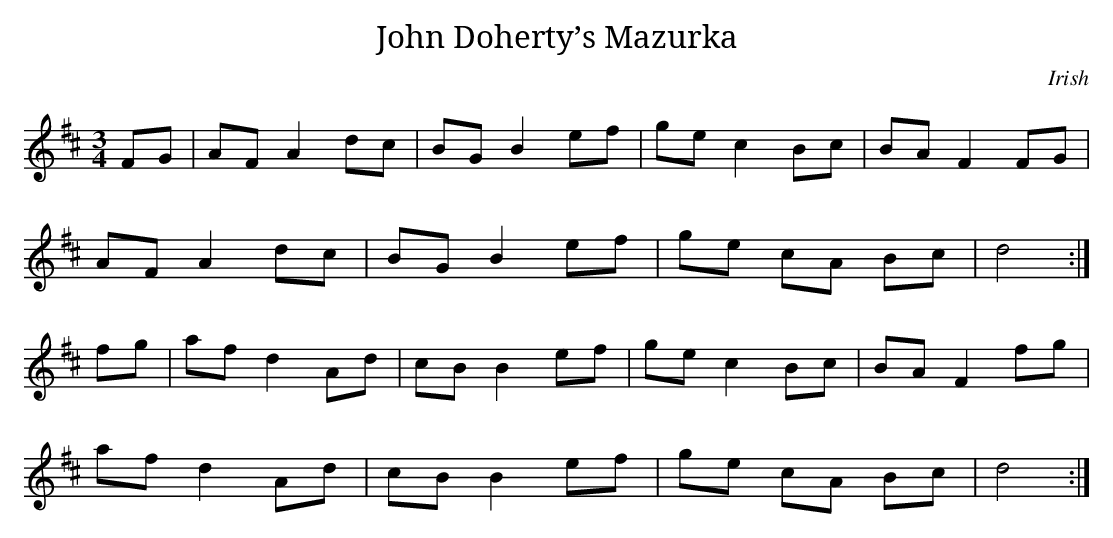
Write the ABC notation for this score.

X:1
T:John Doherty’s Mazurka
M:3/4
K:D
FG | AF A2 dc | BG B2 ef | ge c2 Bc | BA F2 FG |
AF A2 dc | BG B2 ef | ge cA Bc | d4 :|
fg | af d2 Ad | cB B2 ef | ge c2 Bc | BA F2 fg |
af d2 Ad | cB B2 ef | ge cA Bc | d4 :|
